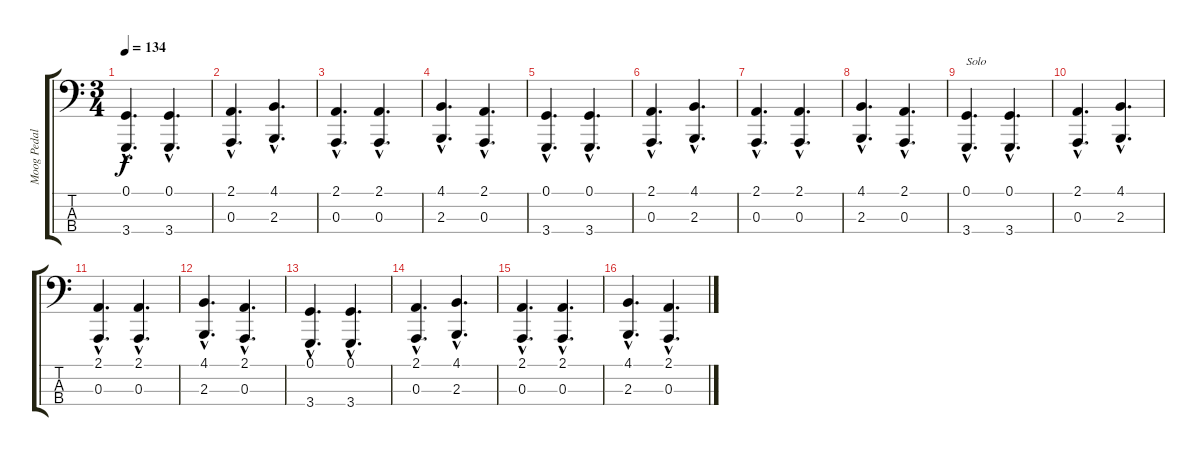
\track ("Moog Pedals" "Moog Pedal") {instrument lead2sawtooth}
\staff {score tabs}
\tuning (G2 D2 A1 E1) {hide}
\ts (3 4)
\tempo 134
\clef f4
\ks c
(0.1{hac} 3.4{hac}).4{d dy f} (0.1{hac} 3.4{hac}).4{d} |
(2.1{hac} 0.3{hac}).4{d} (4.1{hac} 2.3{hac}).4{d} |
(2.1{hac} 0.3{hac}).4{d} (2.1{hac} 0.3{hac}).4{d} |
(4.1{hac} 2.3{hac}).4{d} (2.1{hac} 0.3{hac}).4{d} |
(0.1{hac} 3.4{hac}).4{d} (0.1{hac} 3.4{hac}).4{d} |
(2.1{hac} 0.3{hac}).4{d} (4.1{hac} 2.3{hac}).4{d} |
(2.1{hac} 0.3{hac}).4{d} (2.1{hac} 0.3{hac}).4{d} |
(4.1{hac} 2.3{hac}).4{d} (2.1{hac} 0.3{hac}).4{d} |
(0.1{hac} 3.4{hac}).4{d txt "Solo"} (0.1{hac} 3.4{hac}).4{d} |
(2.1{hac} 0.3{hac}).4{d} (4.1{hac} 2.3{hac}).4{d} |
(2.1{hac} 0.3{hac}).4{d} (2.1{hac} 0.3{hac}).4{d} |
(4.1{hac} 2.3{hac}).4{d} (2.1{hac} 0.3{hac}).4{d} |
(0.1{hac} 3.4{hac}).4{d} (0.1{hac} 3.4{hac}).4{d} |
(2.1{hac} 0.3{hac}).4{d} (4.1{hac} 2.3{hac}).4{d} |
(2.1{hac} 0.3{hac}).4{d} (2.1{hac} 0.3{hac}).4{d} |
(4.1{hac} 2.3{hac}).4{d} (2.1{hac} 0.3{hac}).4{d}
